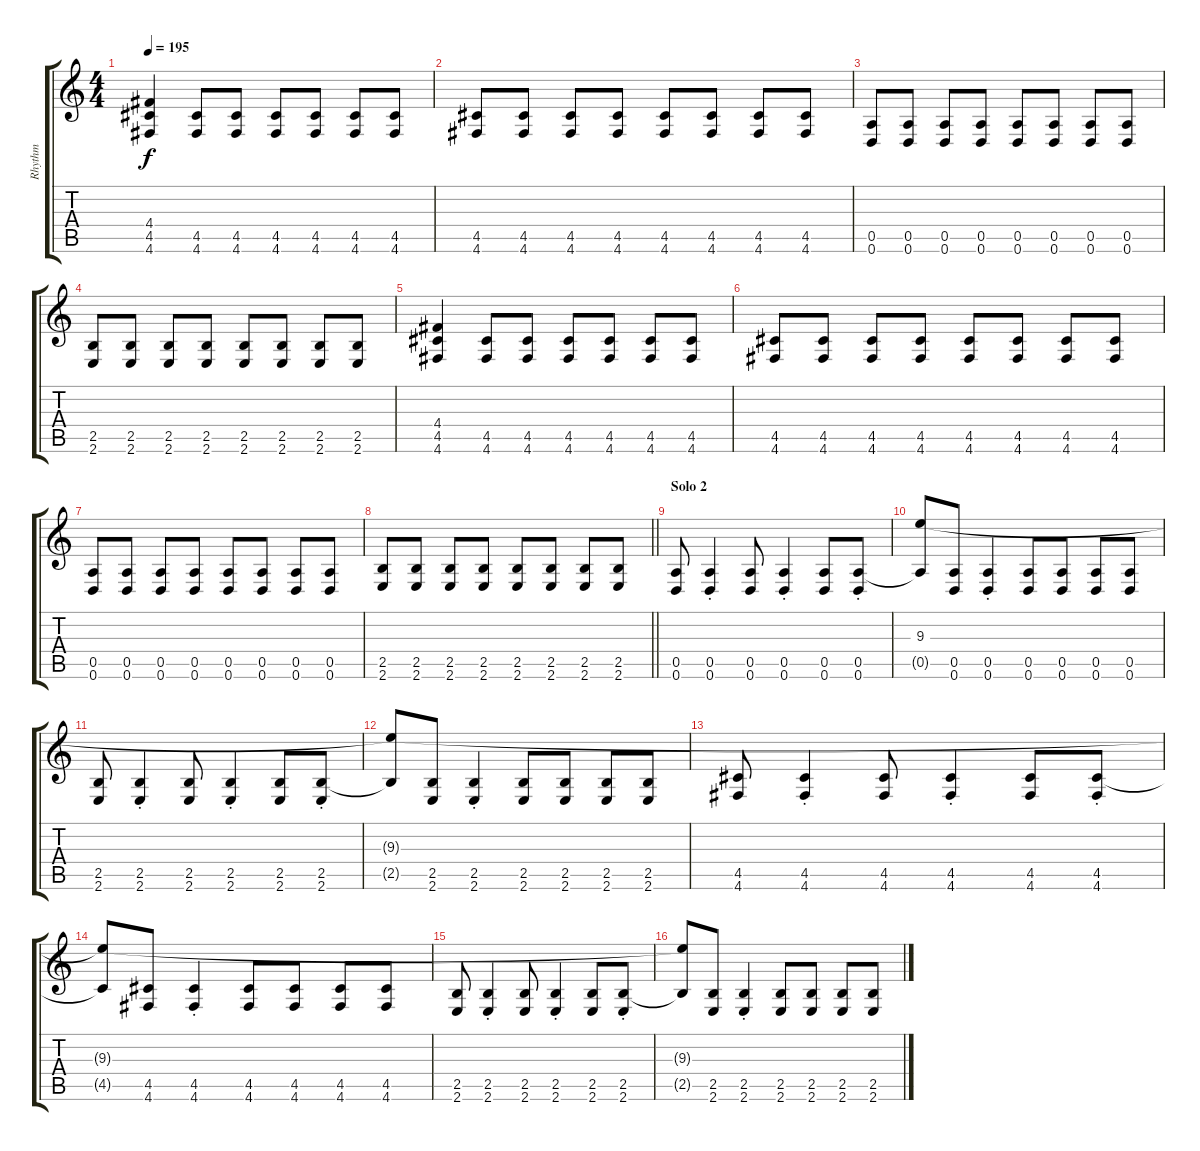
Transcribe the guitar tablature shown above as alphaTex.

\track ("Rhythm" "Rhythm") {instrument overdrivenguitar}
\staff {score tabs}
\tuning (E4 B3 G3 D3 A2 D2) {hide}
\ts (4 4)
\tempo 195
\clef g2
\ks c
(4.4 4.5 4.6).4{dy f} (4.5 4.6).8 (4.5 4.6).8 (4.5 4.6).8 (4.5 4.6).8 (4.5 4.6).8 (4.5 4.6).8 |
(4.5 4.6).8 (4.5 4.6).8 (4.5 4.6).8 (4.5 4.6).8 (4.5 4.6).8 (4.5 4.6).8 (4.5 4.6).8 (4.5 4.6).8 |
(0.5 0.6).8 (0.5 0.6).8 (0.5 0.6).8 (0.5 0.6).8 (0.5 0.6).8 (0.5 0.6).8 (0.5 0.6).8 (0.5 0.6).8 |
(2.5 2.6).8 (2.5 2.6).8 (2.5 2.6).8 (2.5 2.6).8 (2.5 2.6).8 (2.5 2.6).8 (2.5 2.6).8 (2.5 2.6).8 |
(4.4 4.5 4.6).4 (4.5 4.6).8 (4.5 4.6).8 (4.5 4.6).8 (4.5 4.6).8 (4.5 4.6).8 (4.5 4.6).8 |
(4.5 4.6).8 (4.5 4.6).8 (4.5 4.6).8 (4.5 4.6).8 (4.5 4.6).8 (4.5 4.6).8 (4.5 4.6).8 (4.5 4.6).8 |
(0.5 0.6).8 (0.5 0.6).8 (0.5 0.6).8 (0.5 0.6).8 (0.5 0.6).8 (0.5 0.6).8 (0.5 0.6).8 (0.5 0.6).8 |
\barLineRight lightlight
(2.5 2.6).8 (2.5 2.6).8 (2.5 2.6).8 (2.5 2.6).8 (2.5 2.6).8 (2.5 2.6).8 (2.5 2.6).8 (2.5 2.6).8 |
\section ("" "Solo 2")
(0.5 0.6).8 (0.5{st} 0.6{st}).4 (0.5 0.6).8 (0.5{st} 0.6{st}).4 (0.5 0.6).8 (0.5{st} 0.6{st}).8 |
(9.3 0.5{t}).8 (0.5 0.6).8 (0.5{st} 0.6{st}).4 (0.5 0.6).8 (0.5 0.6).8 (0.5 0.6).8 (0.5 0.6).8 |
(2.5 2.6).8 (2.5{st} 2.6{st}).4 (2.5 2.6).8 (2.5{st} 2.6{st}).4 (2.5 2.6).8 (2.5{st} 2.6{st}).8 |
(9.3{t} 2.5{t}).8 (2.5 2.6).8 (2.5{st} 2.6{st}).4 (2.5 2.6).8 (2.5 2.6).8 (2.5 2.6).8 (2.5 2.6).8 |
(4.5 4.6).8 (4.5{st} 4.6{st}).4 (4.5 4.6).8 (4.5{st} 4.6{st}).4 (4.5 4.6).8 (4.5{st} 4.6{st}).8 |
(9.3{t} 4.5{t}).8 (4.5 4.6).8 (4.5{st} 4.6{st}).4 (4.5 4.6).8 (4.5 4.6).8 (4.5 4.6).8 (4.5 4.6).8 |
(2.5 2.6).8 (2.5{st} 2.6{st}).4 (2.5 2.6).8 (2.5{st} 2.6{st}).4 (2.5 2.6).8 (2.5{st} 2.6{st}).8 |
(9.3{t} 2.5{t}).8 (2.5 2.6).8 (2.5{st} 2.6{st}).4 (2.5 2.6).8 (2.5 2.6).8 (2.5 2.6).8 (2.5 2.6).8
